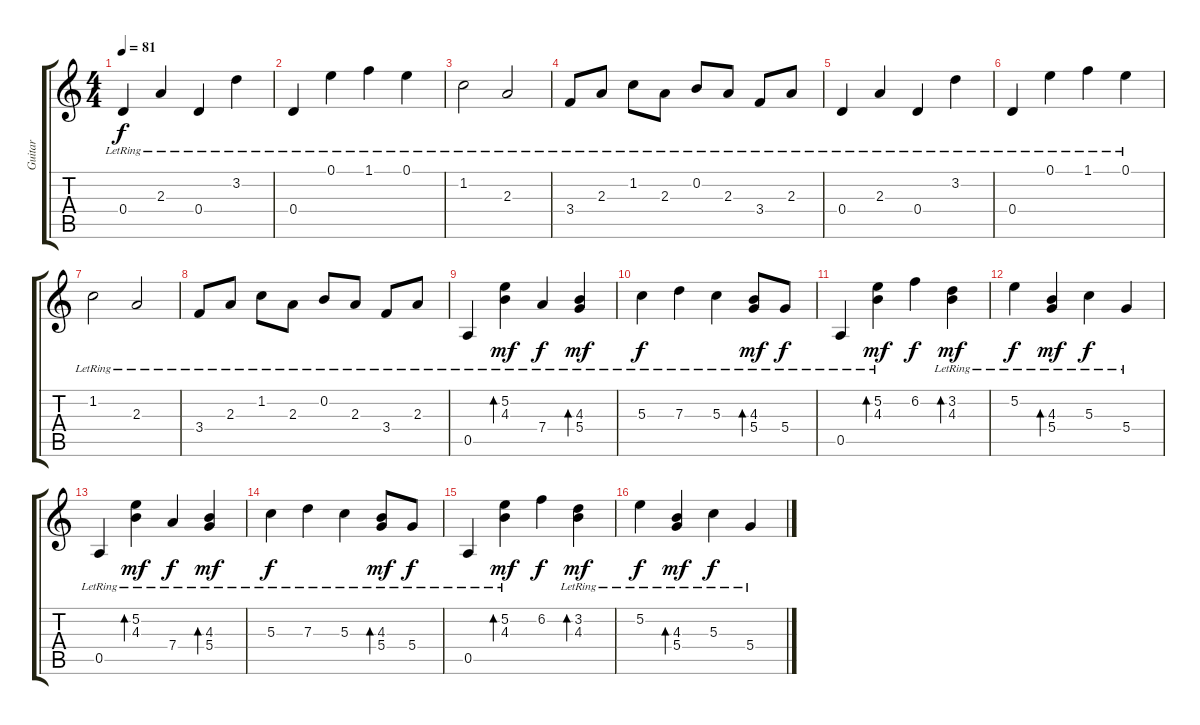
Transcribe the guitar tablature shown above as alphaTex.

\track ("Guitar" "Guitar") {instrument acousticguitarnylon}
\staff {score tabs}
\tuning (E4 B3 G3 D3 A2 E2) {hide}
\ts (4 4)
\tempo 81
\clef g2
\ks c
0.4{lr}.4{dy f instrument acousticguitarnylon} 2.3{lr}.4 0.4{lr}.4 3.2{lr}.4 |
0.4{lr}.4 0.1{lr}.4 1.1{lr}.4 0.1{lr}.4 |
1.2{lr}.2 2.3{lr}.2 |
3.4{lr}.8 2.3{lr}.8 1.2{lr}.8 2.3{lr}.8 0.2{lr}.8 2.3{lr}.8 3.4{lr}.8 2.3{lr}.8 |
0.4{lr}.4 2.3{lr}.4 0.4{lr}.4 3.2{lr}.4 |
0.4{lr}.4 0.1{lr}.4 1.1{lr}.4 0.1{lr}.4 |
1.2{lr}.2 2.3{lr}.2 |
3.4{lr}.8 2.3{lr}.8 1.2{lr}.8 2.3{lr}.8 0.2{lr}.8 2.3{lr}.8 3.4{lr}.8 2.3{lr}.8 |
0.5{lr}.4 (5.2{lr} 4.3{lr}).4{bd 120 dy mf} 7.4{lr}.4{dy f} (4.3{lr} 5.4{lr}).4{bd 120 dy mf} |
5.3{lr}.4{dy f} 7.3{lr}.4 5.3{lr}.4 (4.3{lr} 5.4{lr}).8{bd 120 dy mf} 5.4{lr}.8{dy f} |
0.5{lr}.4 (5.2{lr} 4.3{lr}).4{bd 120 dy mf} 6.2.4{dy f} (3.2{lr} 4.3{lr}).4{bd 120 dy mf} |
5.2{lr}.4{dy f} (4.3{lr} 5.4{lr}).4{bd 60 dy mf} 5.3{lr}.4{dy f} 5.4{lr}.4 |
0.5{lr}.4 (5.2{lr} 4.3{lr}).4{bd 120 dy mf} 7.4{lr}.4{dy f} (4.3{lr} 5.4{lr}).4{bd 120 dy mf} |
5.3{lr}.4{dy f} 7.3{lr}.4 5.3{lr}.4 (4.3{lr} 5.4{lr}).8{bd 120 dy mf} 5.4{lr}.8{dy f} |
0.5{lr}.4 (5.2{lr} 4.3{lr}).4{bd 120 dy mf} 6.2.4{dy f} (3.2{lr} 4.3{lr}).4{bd 120 dy mf} |
5.2{lr}.4{dy f} (4.3{lr} 5.4{lr}).4{bd 60 dy mf} 5.3{lr}.4{dy f} 5.4{lr}.4
